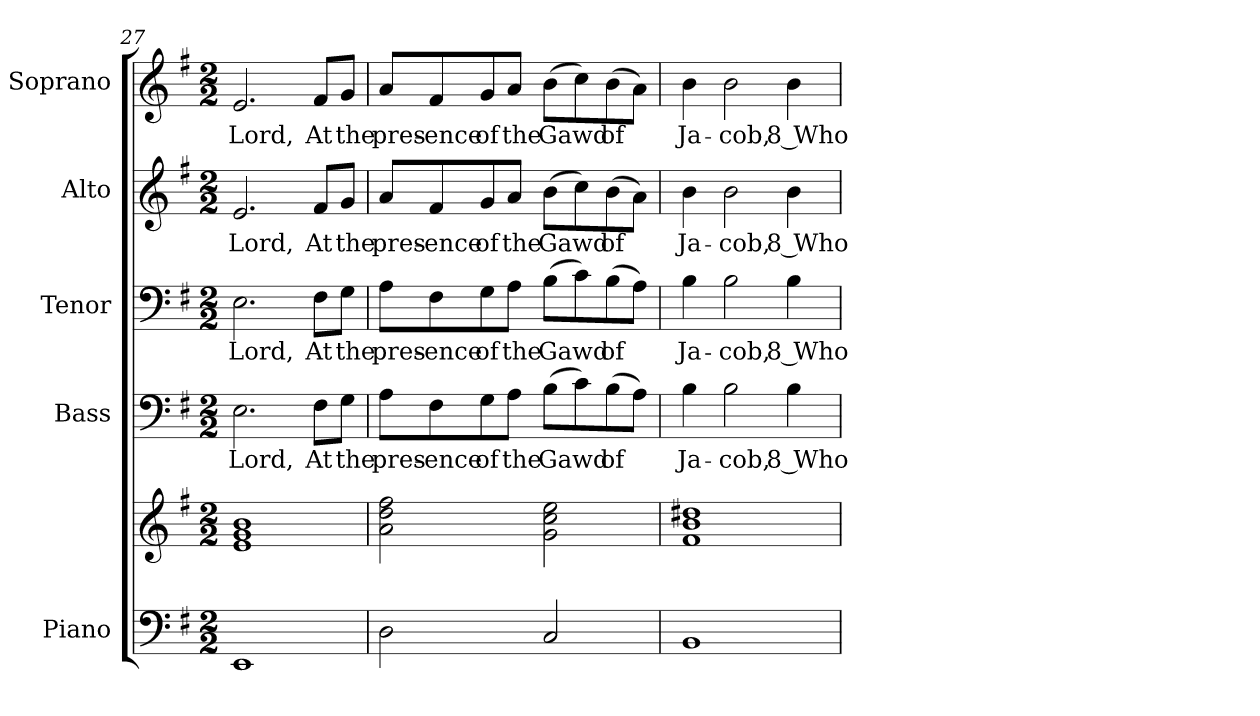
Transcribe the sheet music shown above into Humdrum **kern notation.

**kern	**kern	**kern	**text	**kern	**text	**kern	**text	**kern	**text
*part5	*part5	*part4	*part4	*part3	*part3	*part2	*part2	*part1	*part1
*staff6	*staff5	*staff4	*staff4	*staff3	*staff3	*staff2	*staff2	*staff1	*staff1
*I"Piano	*	*I"Bass	*	*I"Tenor	*	*I"Alto	*	*I"Soprano	*
*I'Pno.	*	*I'B.	*	*I'T.	*	*I'A.	*	*I'S.	*
!!LO:PB:g=z
*clefF4	*clefG2	*clefF4	*	*clefF4	*	*clefG2	*	*clefG2	*
*k[f#]	*k[f#]	*k[f#]	*	*k[f#]	*	*k[f#]	*	*k[f#]	*
*G:	*G:	*G:	*	*G:	*	*G:	*	*G:	*
*M2/2	*M2/2	*M2/2	*	*M2/2	*	*M2/2	*	*M2/2	*
=27	=27	=27	=27	=27	=27	=27	=27	=27	=27
!	!	!	!LO:LY:b:color=#000000	!	!	!	!	!	!
!	!	!	!	!	!LO:LY:b:color=#000000	!	!	!	!
!	!	!	!	!	!	!	!LO:LY:b:color=#000000	!	!
!	!	!	!	!	!	!	!	!	!LO:LY:b:color=#000000
1EEi	1ei 1gi 1bi	2.Ei\	Lord,	2.Ei\	Lord,	2.ei/	Lord,	2.ei/	Lord,
!	!	!	!LO:LY:b:color=#000000	!	!	!	!	!	!
!	!	!	!	!	!LO:LY:b:color=#000000	!	!	!	!
!	!	!	!	!	!	!	!LO:LY:b:color=#000000	!	!
!	!	!	!	!	!	!	!	!	!LO:LY:b:color=#000000
.	.	8F#i\L	At	8F#i\L	At	8f#i/L	At	8f#i/L	At
!	!	!	!LO:LY:b:color=#000000	!	!	!	!	!	!
!	!	!	!	!	!LO:LY:b:color=#000000	!	!	!	!
!	!	!	!	!	!	!	!LO:LY:b:color=#000000	!	!
!	!	!	!	!	!	!	!	!	!LO:LY:b:color=#000000
.	.	8Gi\J	the	8Gi\J	the	8gi/J	the	8gi/J	the
=28	=28	=28	=28	=28	=28	=28	=28	=28	=28
!	!	!	!LO:LY:b:color=#000000	!	!	!	!	!	!
!	!	!	!	!	!LO:LY:b:color=#000000	!	!	!	!
!	!	!	!	!	!	!	!LO:LY:b:color=#000000	!	!
!	!	!	!	!	!	!	!	!	!LO:LY:b:color=#000000
2Di\	2ai\ 2ddi 2ff#i	8Ai\L	pres-	8Ai\L	pres-	8ai/L	pres-	8ai/L	pres-
!	!	!	!LO:LY:b:color=#000000	!	!	!	!	!	!
!	!	!	!	!	!LO:LY:b:color=#000000	!	!	!	!
!	!	!	!	!	!	!	!LO:LY:b:color=#000000	!	!
!	!	!	!	!	!	!	!	!	!LO:LY:b:color=#000000
.	.	8F#i\	-ence	8F#i\	-ence	8f#i/	-ence	8f#i/	-ence
!	!	!	!LO:LY:b:color=#000000	!	!	!	!	!	!
!	!	!	!	!	!LO:LY:b:color=#000000	!	!	!	!
!	!	!	!	!	!	!	!LO:LY:b:color=#000000	!	!
!	!	!	!	!	!	!	!	!	!LO:LY:b:color=#000000
.	.	8Gi\	of	8Gi\	of	8gi/	of	8gi/	of
!	!	!	!LO:LY:b:color=#000000	!	!	!	!	!	!
!	!	!	!	!	!LO:LY:b:color=#000000	!	!	!	!
!	!	!	!	!	!	!	!LO:LY:b:color=#000000	!	!
!	!	!	!	!	!	!	!	!	!LO:LY:b:color=#000000
.	.	8Ai\J	the	8Ai\J	the	8ai/J	the	8ai/J	the
!	!	!	!LO:LY:b:color=#000000	!	!	!	!	!	!
!	!	!	!	!	!LO:LY:b:color=#000000	!	!	!	!
!	!	!	!	!	!	!	!LO:LY:b:color=#000000	!	!
!	!	!	!	!	!	!	!	!	!LO:LY:b:color=#000000
2Ci/	2gi\ 2cci 2eei	(8Bi\L	Gawd	(8Bi\L	Gawd	(8bi\L	Gawd	(8bi\L	Gawd
.	.	8ci\)	.	8ci\)	.	8cci\)	.	8cci\)	.
!	!	!	!LO:LY:b:color=#000000	!	!	!	!	!	!
!	!	!	!	!	!LO:LY:b:color=#000000	!	!	!	!
!	!	!	!	!	!	!	!LO:LY:b:color=#000000	!	!
!	!	!	!	!	!	!	!	!	!LO:LY:b:color=#000000
.	.	(8Bi\	of	(8Bi\	of	(8bi\	of	(8bi\	of
.	.	8Ai\J)	.	8Ai\J)	.	8ai\J)	.	8ai\J)	.
!!LO:PB:g=z
=29	=29	=29	=29	=29	=29	=29	=29	=29	=29
!	!	!	!LO:LY:b:color=#000000	!	!	!	!	!	!
!	!	!	!	!	!LO:LY:b:color=#000000	!	!	!	!
!	!	!	!	!	!	!	!LO:LY:b:color=#000000	!	!
!	!	!	!	!	!	!	!	!	!LO:LY:b:color=#000000
1BBi	1f#i 1bi 1dd#Xi	4Bi\	Ja-	4Bi\	Ja-	4bi\	Ja-	4bi\	Ja-
!	!	!	!LO:LY:b:color=#000000	!	!	!	!	!	!
!	!	!	!	!	!LO:LY:b:color=#000000	!	!	!	!
!	!	!	!	!	!	!	!LO:LY:b:color=#000000	!	!
!	!	!	!	!	!	!	!	!	!LO:LY:b:color=#000000
.	.	2Bi\	-cob,	2Bi\	-cob,	2bi\	-cob,	2bi\	-cob,
!	!	!	!LO:LY:b:color=#000000	!	!	!	!	!	!
!	!	!	!	!	!LO:LY:b:color=#000000	!	!	!	!
!	!	!	!	!	!	!	!LO:LY:b:color=#000000	!	!
!	!	!	!	!	!	!	!	!	!LO:LY:b:color=#000000
.	.	4Bi\	8 Who	4Bi\	8 Who	4bi\	8 Who	4bi\	8 Who
=	=	=	=	=	=	=	=	=	=
*-	*-	*-	*-	*-	*-	*-	*-	*-	*-
